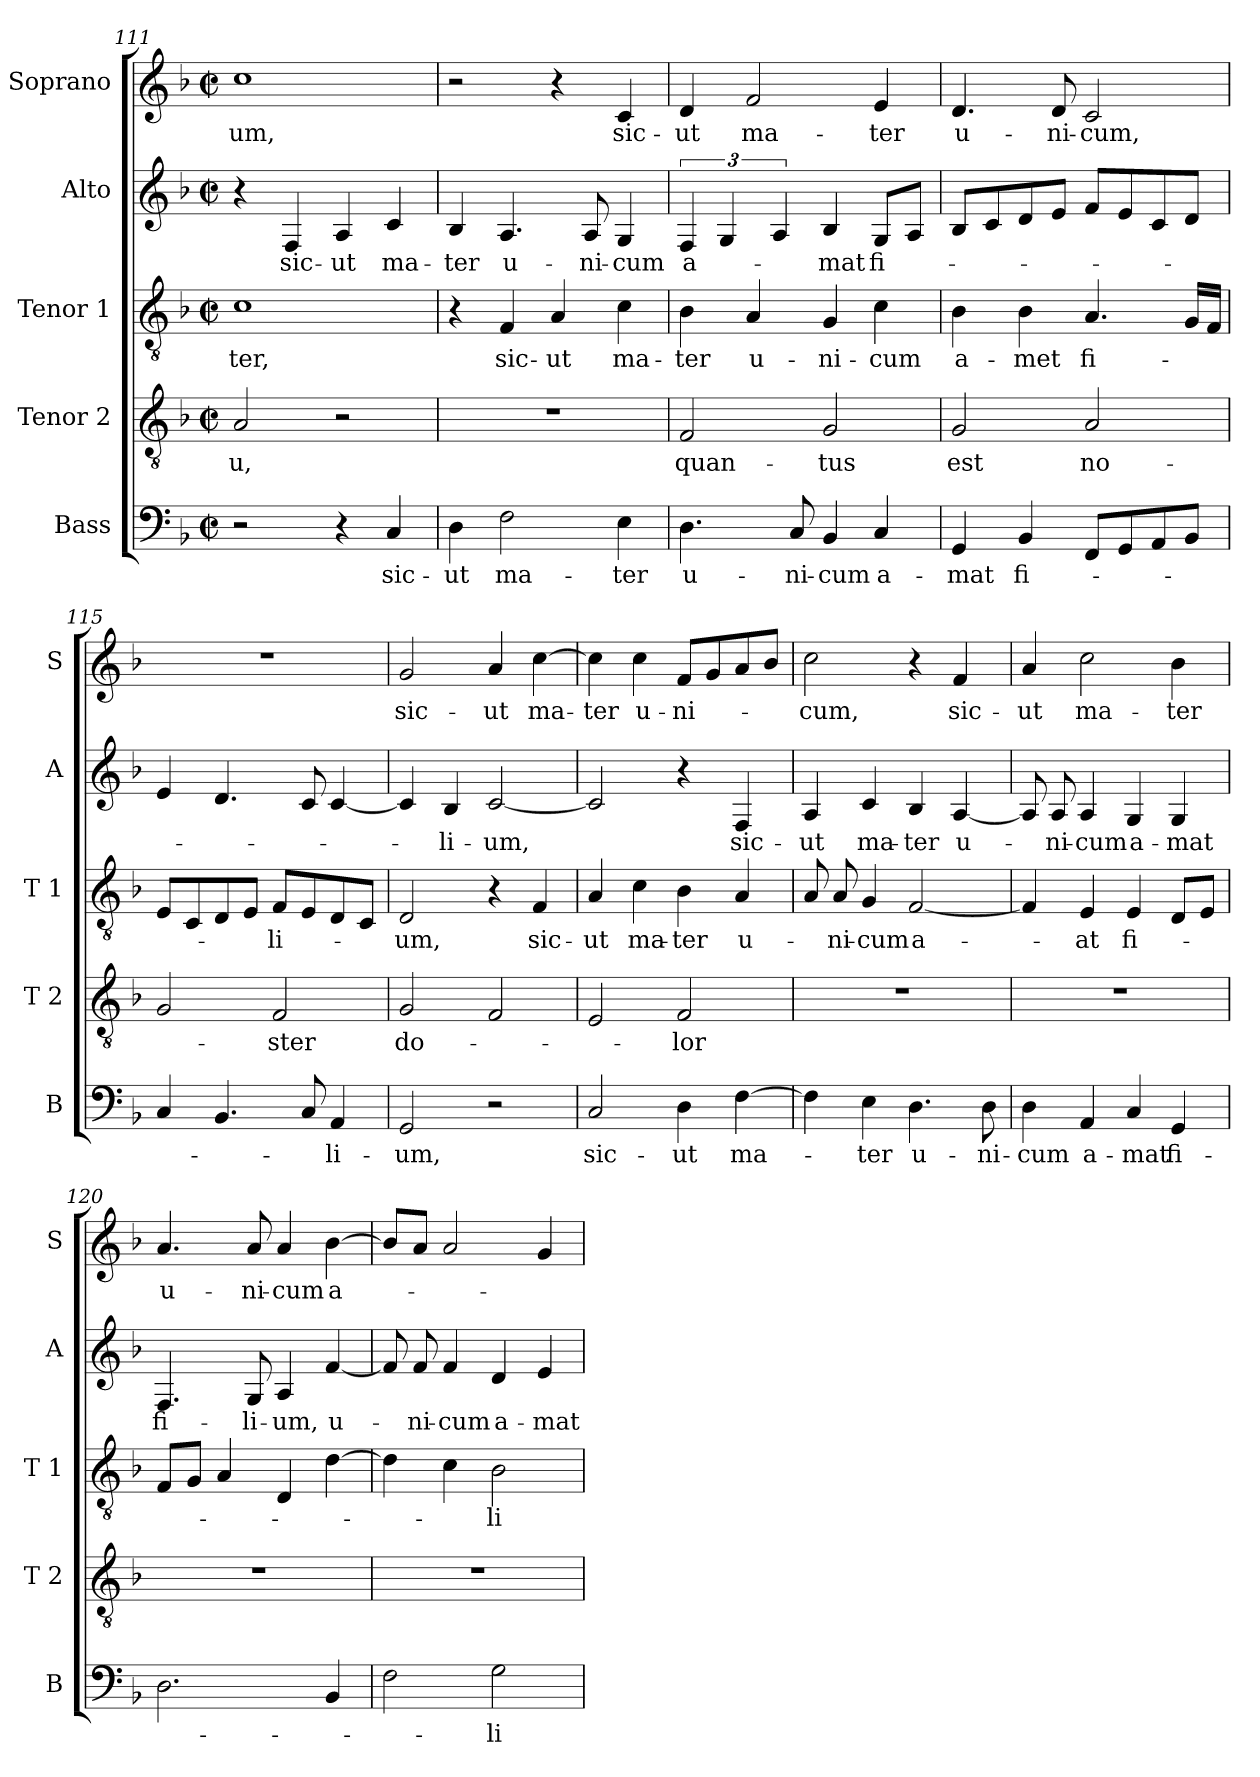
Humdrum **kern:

**kern	**text	**kern	**text	**kern	**text	**kern	**text	**kern	**text
*part5	*part5	*part4	*part4	*part3	*part3	*part2	*part2	*part1	*part1
*staff5	*staff5	*staff4	*staff4	*staff3	*staff3	*staff2	*staff2	*staff1	*staff1
*I"Bass	*	*I"Tenor 2	*	*I"Tenor 1	*	*I"Alto	*	*I"Soprano	*
*I'B	*	*I'T 2	*	*I'T 1	*	*I'A	*	*I'S	*
*clefF4	*	*clefGv2	*	*clefGv2	*	*clefG2	*	*clefG2	*
*k[b-]	*	*k[b-]	*	*k[b-]	*	*k[b-]	*	*k[b-]	*
*F:	*	*F:	*	*F:	*	*F:	*	*F:	*
*M2/2	*	*M2/2	*	*M2/2	*	*M2/2	*	*M2/2	*
*met(c|)	*	*met(c|)	*	*met(c|)	*	*met(c|)	*	*met(c|)	*
=111	=111	=111	=111	=111	=111	=111	=111	=111	=111
2r	.	2A/	-u,	1c	-ter,	4r	.	1cc	-um,
.	.	.	.	.	.	4F/	sic-	.	.
4r	.	2r	.	.	.	4A/	-ut	.	.
4C/	sic-	.	.	.	.	4c/	ma-	.	.
!!LO:LB:g=z
=112	=112	=112	=112	=112	=112	=112	=112	=112	=112
4D\	-ut	1r	.	4r	.	4B-/	-ter	2r	.
2F\	ma-	.	.	4F/	sic-	4.A/	u-	.	.
.	.	.	.	4A/	-ut	.	.	4r	.
.	.	.	.	.	.	8A/	-ni-	.	.
4E\	-ter	.	.	4c\	ma-	4G/	-cum	4c/	sic-
=113	=113	=113	=113	=113	=113	=113	=113	=113	=113
4.D\	u-	2F/	quan-	4B-\	-ter	6F/	a-	4d/	-ut
.	.	.	.	.	.	6G/	.	.	.
.	.	.	.	4A/	u-	.	.	2f/	ma-
.	.	.	.	.	.	6A/	.	.	.
8C/	-ni-	.	.	.	.	.	.	.	.
4BB-/	-cum	2G/	-tus	4G/	-ni-	4B-/	-mat	.	.
4C/	a-	.	.	4c\	-cum	8G/L	fi-	4e/	-ter
.	.	.	.	.	.	8A/J	.	.	.
=114	=114	=114	=114	=114	=114	=114	=114	=114	=114
4GG/	-mat	2G/	est	4B-\	a-	8B-/L	.	4.d/	u-
.	.	.	.	.	.	8c/	.	.	.
4BB-/	fi-	.	.	4B-\	-met	8d/	.	.	.
.	.	.	.	.	.	8e/J	.	8d/	-ni-
8FF/L	.	2A/	no-	4.A/	fi-	8f/L	.	2c/	-cum,
8GG/	.	.	.	.	.	8e/	.	.	.
8AA/	.	.	.	.	.	8c/	.	.	.
8BB-/J	.	.	.	16G/LL	.	8d/J	.	.	.
.	.	.	.	16F/JJ	.	.	.	.	.
=115	=115	=115	=115	=115	=115	=115	=115	=115	=115
4C/	.	2G/	.	8E/L	.	4e/	.	1r	.
.	.	.	.	8C/	.	.	.	.	.
4.BB-/	.	.	.	8D/	.	4.d/	.	.	.
.	.	.	.	8E/J	.	.	.	.	.
.	.	2F/	-ster	8F/L	-li-	.	.	.	.
8C/	.	.	.	8E/	.	8c/	.	.	.
4AA/	-li-	.	.	8D/	.	[4c/	.	.	.
.	.	.	.	8C/J	.	.	.	.	.
=116	=116	=116	=116	=116	=116	=116	=116	=116	=116
2GG/	-um,	2G/	do-	2D/	-um,	4c/]	.	2g/	sic-
.	.	.	.	.	.	4B-/	-li-	.	.
2r	.	2F/	.	4r	.	[2c/	-um,	4a/	-ut
.	.	.	.	4F/	sic-	.	.	[4cc\	ma-
=117	=117	=117	=117	=117	=117	=117	=117	=117	=117
2C/	sic-	2E/	.	4A/	-ut	2c/]	.	4cc\]	-ter
.	.	.	.	4c\	ma-	.	.	4cc\	u-
4D\	-ut	2F/	-lor	4B-\	-ter	4r	.	8f/L	-ni-
.	.	.	.	.	.	.	.	8g/	.
[4F\	ma-	.	.	4A/	u-	4F/	sic-	8a/	.
.	.	.	.	.	.	.	.	8b-/J	.
!!LO:PB:g=z
=118	=118	=118	=118	=118	=118	=118	=118	=118	=118
4F\]	.	1r	.	8A/	.	4A/	-ut	2cc\	-cum,
.	.	.	.	8A/	-ni-	.	.	.	.
4E\	-ter	.	.	4G/	-cum	4c/	ma-	.	.
4.D\	u-	.	.	[2F/	a-	4B-/	-ter	4r	.
.	.	.	.	.	.	[4A/	u-	4f/	sic-
8D\	-ni-	.	.	.	.	.	.	.	.
=119	=119	=119	=119	=119	=119	=119	=119	=119	=119
4D\	-cum	1r	.	4F/]	.	8A/]	.	4a/	-ut
.	.	.	.	.	.	8A/	-ni-	.	.
4AA/	a-	.	.	4E/	-at	4A/	-cum	2cc\	ma-
4C/	-mat	.	.	4E/	fi-	4G/	a-	.	.
4GG/	fi-	.	.	8D/L	.	4G/	-mat	4b-\	-ter
.	.	.	.	8E/J	.	.	.	.	.
=120	=120	=120	=120	=120	=120	=120	=120	=120	=120
2.D\	.	1r	.	8F/L	.	4.F/	fi-	4.a/	u-
.	.	.	.	8G/J	.	.	.	.	.
.	.	.	.	4A/	.	.	.	.	.
.	.	.	.	.	.	8G/	-li-	8a/	-ni-
.	.	.	.	4D/	.	4A/	-um,	4a/	-cum
4BB-/	.	.	.	[4d\	.	[4f/	u-	[4b-\	a-
=121	=121	=121	=121	=121	=121	=121	=121	=121	=121
2F\	.	1r	.	4d\]	.	8f/]	.	8b-/L]	.
.	.	.	.	.	.	8f/	-ni-	8a/J	.
.	.	.	.	4c\	.	4f/	-cum	2a/	.
2G\	-li-	.	.	2B-\	-li-	4d/	a-	.	.
.	.	.	.	.	.	4e/	-mat	4g/	.
=	=	=	=	=	=	=	=	=	=
*-	*-	*-	*-	*-	*-	*-	*-	*-	*-
